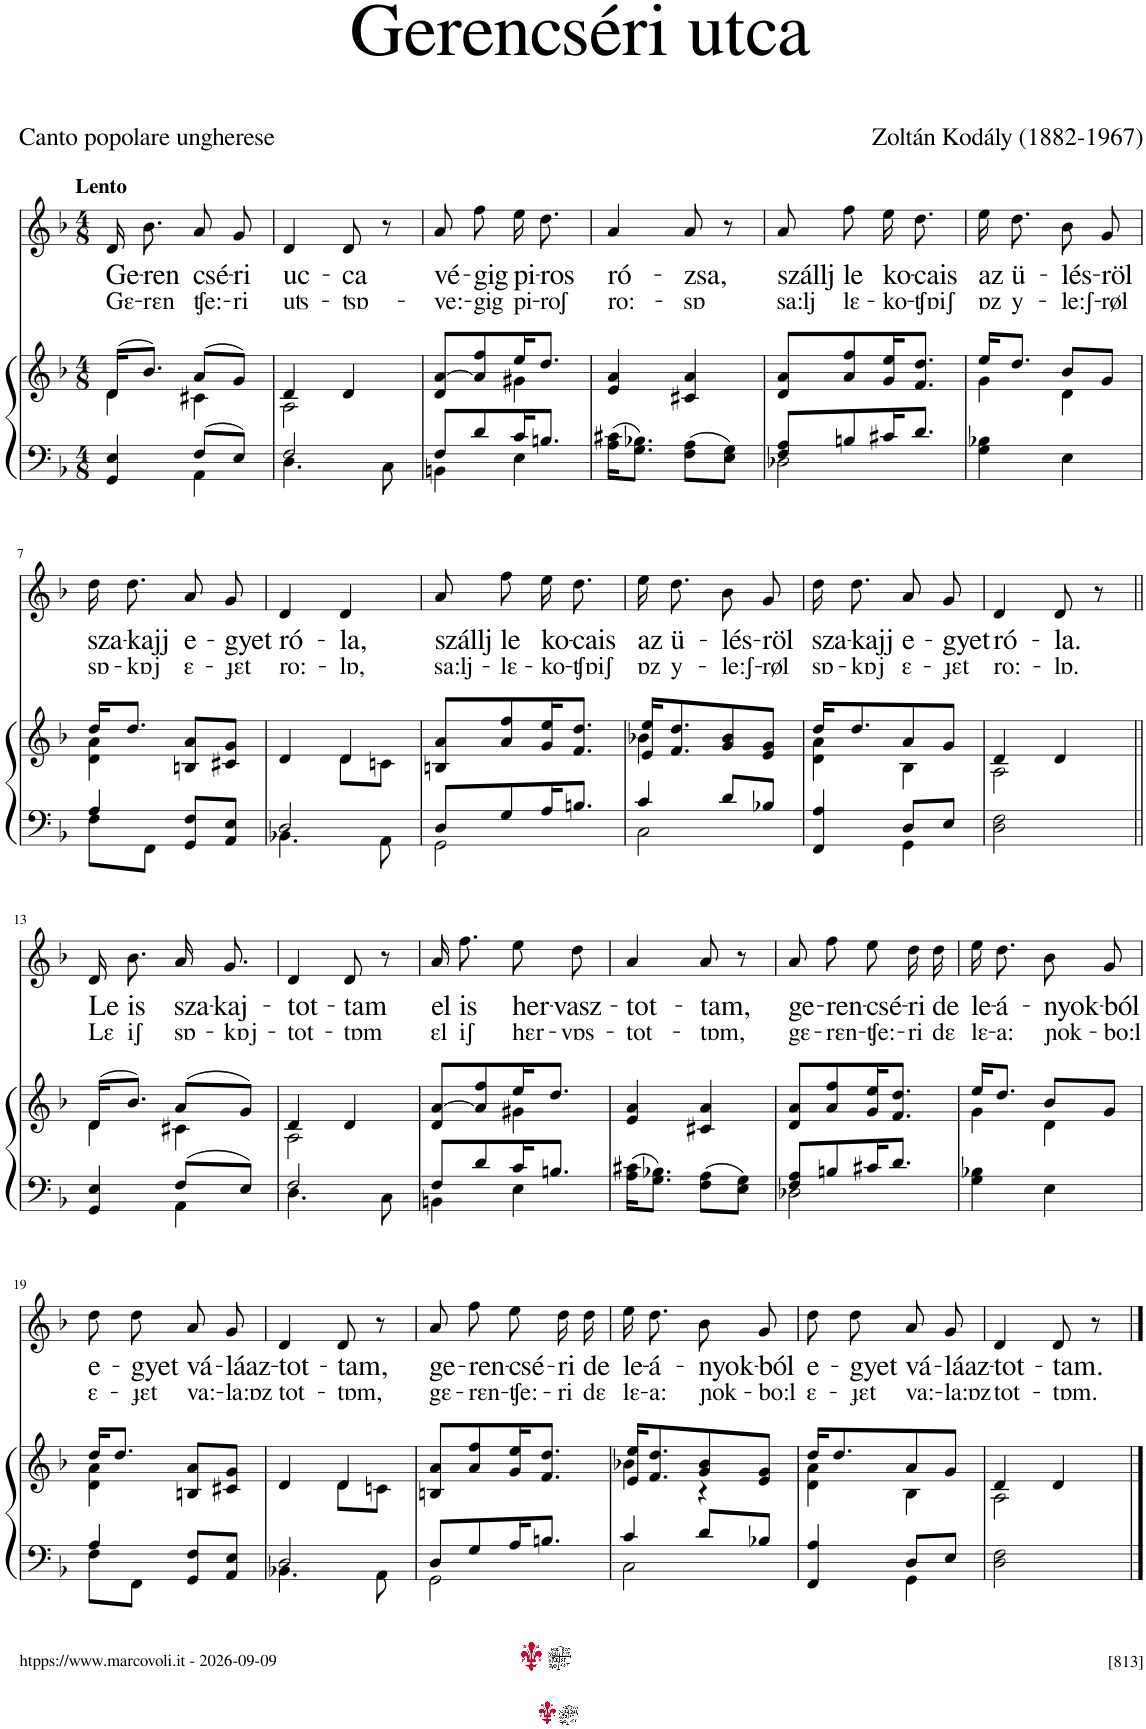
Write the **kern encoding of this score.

**kern	**kern	**kern	**text	**text
*part2	*part2	*part1	*part1	*part1
*staff3	*staff2	*staff1	*staff1	*staff1
*I"Piano	*	*I"Voice	*	*
*I'Pno	*	*	*	*
*clefF4	*clefG2	*clefG2	*	*
*k[b-]	*k[b-]	*k[b-]	*	*
*M4/8	*M4/8	*M4/8	*	*
=1	=1	=1	=1	=1
*^	*^	*	*	*
!	!	!	!	!LO:TX:a:B:t=Lento	!	!
!	!	!	!	!	!LO:LY:b	!LO:LY:b
4GG/ 4E/	4ryy	(16d/KL	4d\	16d/KL	Ge-	Gε-
!	!	!	!	!	!LO:LY:b	!LO:LY:b
.	.	8.b-/J)	.	8.b-/J	-ren	rεn
!	!	!	!	!	!LO:LY:b	!LO:LY:b
8F/L	4AA\	(8a/L	4c#X\	8a/	csé-	ʧe:-
!	!	!	!	!	!LO:LY:b	!LO:LY:b
8E/J	.	8g/J)	.	8g/	-ri	-ri
=2	=2	=2	=2	=2	=2	=2
!	!	!	!	!	!LO:LY:b	!LO:LY:b
2F/	4.D\	4d/	2A\	4d/	-uc-	uʦ-
!	!	!	!	!	!LO:LY:b	!LO:LY:b
.	.	4d/	.	8d/	-ca	ʦɒ-
.	8C\	.	.	8r	.	.
=3	=3	=3	=3	=3	=3	=3
!	!	!	!	!	!LO:LY:b	!LO:LY:b
8F/L	4BBn\	8d/ [8a/L	4ryy	8a/	vé-	ve:-
!	!	!	!	!	!LO:LY:b	!LO:LY:b
8d/	.	8a/] 8ff/	.	8ff\	-gig	-gig
!	!	!	!	!	!LO:LY:b	!LO:LY:b
16c/K	4E\	16ee/K	4g#X\	16ee\KL	pi-	pi-
!	!	!	!	!	!LO:LY:b	!LO:LY:b
8.Bn/J	.	8.dd/J	.	8.dd\J	-ros	-roʃ
*v	*v	*	*	*	*	*
*	*v	*v	*	*	*
=4	=4	=4	=4	=4
!	!	!	!LO:LY:b	!LO:LY:b
16A\ 16c#X\KL	4e/ 4a/	4a/	ró-	ro:-
8.G\ 8.B-X\J	.	.	.	.
!	!	!	!LO:LY:b	!LO:LY:b
8F\ 8A\L	4c#X/ 4a/	8a/	-zsa,	-sɒ
8E\ 8G\J	.	8r	.	.
=5	=5	=5	=5	=5
*^	*	*	*	*
!	!	!	!	!LO:LY:b	!LO:LY:b
8F/ 8A/L	2D-X\	8d/ 8a/L	8a/	szállj	sa:lj
!	!	!	!	!LO:LY:b	!LO:LY:b
8Bn/	.	8a/ 8ff/	8ff\	le	lε-
!	!	!	!	!LO:LY:b	!LO:LY:b
16c#X/K	.	16g/ 16ee/K	16ee\KL	ko-	ko-
!	!	!	!	!LO:LY:b	!LO:LY:b
8.d/J	.	8.f/ 8.dd/J	8.dd\J	-cais	ʧɒiʃ
*v	*v	*	*	*	*
=6	=6	=6	=6	=6
*	*^	*	*	*
!	!	!	!	!LO:LY:b	!LO:LY:b
4G\ 4B-X\	16ee/KL	4g\	16ee\KL	az	ɒz
!	!	!	!	!LO:LY:b	!LO:LY:b
.	8.dd/J	.	8.dd\J	ü-	-y-
!	!	!	!	!LO:LY:b	!LO:LY:b
4E\	8b-/L	4d\	8b-\	-lés-	-le:ʃ-
!	!	!	!	!LO:LY:b	!LO:LY:b
.	8g/J	.	8g/	-röl	-røl
!!LO:LB:g=z
=7	=7	=7	=7	=7	=7
*^	*	*	*	*	*
!	!	!	!	!	!LO:LY:b	!LO:LY:b
4A/	8F\L	16dd/KL	4d\ 4a\	16dd\KL	sza-	-sɒ-
!	!	!	!	!	!LO:LY:b	!LO:LY:b
.	.	8.dd/J	.	8.dd\J	-kajj	-kɒj
.	8FF\J	.	.	.	.	.
!	!	!	!	!	!LO:LY:b	!LO:LY:b
8GG/ 8F/L	4ryy	8Bn/ 8a/L	4ryy	8a/	e-	ε-
!	!	!	!	!	!LO:LY:b	!LO:LY:b
8AA/ 8E/J	.	8c#X/ 8g/J	.	8g/	-gyet	ɟεt
=8	=8	=8	=8	=8	=8	=8
!	!	!	!	!	!LO:LY:b	!LO:LY:b
2D/	4.BB-X\	4d/	4ryy	4d/	ró-	ro:-
!	!	!	!	!	!LO:LY:b	!LO:LY:b
.	.	4d/	8d\L	4d/	-la,	-lɒ,
.	8AA\	.	8cn\J	.	.	.
=9	=9	=9	=9	=9	=9	=9
!	!	!	!	!	!LO:LY:b	!LO:LY:b
*	*	*v	*v	*	*	*
8D/L	2GG\	8Bn/ 8a/L	8a/	szállj	-sa:lj-
!	!	!	!	!LO:LY:b	!LO:LY:b
8G/	.	8a/ 8ff/	8ff\	le	lε-
!	!	!	!	!LO:LY:b	!LO:LY:b
16A/K	.	16g/ 16ee/K	16ee\KL	ko-	ko-
!	!	!	!	!LO:LY:b	!LO:LY:b
8.Bn/J	.	8.f/ 8.dd/J	8.dd\J	-cais	ʧɒiʃ
=10	=10	=10	=10	=10	=10
*	*	*^	*	*	*
!	!	!	!	!	!LO:LY:b	!LO:LY:b
4c/	2C\	16e/ 16ee/KL	4b-X\	16ee\KL	az	ɒz
!	!	!	!	!	!LO:LY:b	!LO:LY:b
.	.	8.f/ 8.dd/	.	8.dd\J	ü-	-y-
!	!	!	!	!	!LO:LY:b	!LO:LY:b
8d/L	.	8g/ 8b-/	4ryy	8b-\	-lés-	-le:ʃ-
!	!	!	!	!	!LO:LY:b	!LO:LY:b
8B-X/J	.	8e/ 8g/J	.	8g/	-röl	-røl
=11	=11	=11	=11	=11	=11	=11
!	!	!	!	!	!LO:LY:b	!LO:LY:b
4FF/ 4A/	4ryy	16dd/KL	4d\ 4a\	16dd\KL	sza-	-sɒ-
!	!	!	!	!	!LO:LY:b	!LO:LY:b
.	.	8.dd/	.	8.dd\J	-kajj	-kɒj
!	!	!	!	!	!LO:LY:b	!LO:LY:b
8D/L	4GG\	8a/	4B-\	8a/	e-	ε-
!	!	!	!	!	!LO:LY:b	!LO:LY:b
8E/J	.	8g/J	.	8g/	-gyet	ɟεt
*v	*v	*	*	*	*	*
=12	=12	=12	=12	=12	=12
!	!	!	!	!LO:LY:b	!LO:LY:b
2D\ 2F\	4d/	2A\	4d/	ró-	ro:-
!	!	!	!	!LO:LY:b	!LO:LY:b
.	4d/	.	8d/	-la.	-lɒ.
.	.	.	8r	.	.
!!LO:LB:g=z
=13||	=13||	=13||	=13||	=13||	=13||
*^	*	*	*	*	*
!	!	!	!	!	!LO:LY:b	!LO:LY:b
4GG/ 4E/	4ryy	(16d/KL	4d\	16d/KL	Le	Lε
!	!	!	!	!	!LO:LY:b	!LO:LY:b
.	.	8.b-/J)	.	8.b-/J	is	iʃ
!	!	!	!	!	!LO:LY:b	!LO:LY:b
8F/L	4AA\	(8a/L	4c#X\	16a/KL	sza-	-sɒ-
!	!	!	!	!	!LO:LY:b	!LO:LY:b
.	.	.	.	8.g/J	-kaj-	kɒj-
8E/J	.	8g/J)	.	.	.	.
=14	=14	=14	=14	=14	=14	=14
!	!	!	!	!	!LO:LY:b	!LO:LY:b
2F/	4.D\	4d/	2A\	4d/	-tot-	-tot-
!	!	!	!	!	!LO:LY:b	!LO:LY:b
.	.	4d/	.	8d/	-tam	-tɒm
.	8C\	.	.	8r	.	.
=15	=15	=15	=15	=15	=15	=15
!	!	!	!	!	!LO:LY:b	!LO:LY:b
8F/L	4BBn\	8d/ [8a/L	4ryy	16a\KL	el	εl
!	!	!	!	!	!LO:LY:b	!LO:LY:b
.	.	.	.	8.ff\J	is	iʃ
8d/	.	8a/] 8ff/	.	.	.	.
!	!	!	!	!	!LO:LY:b	!LO:LY:b
16c/K	4E\	16ee/K	4g#X\	8ee\	her-	hεr-
8.Bn/J	.	8.dd/J	.	.	.	.
!	!	!	!	!	!LO:LY:b	!LO:LY:b
.	.	.	.	8dd\	-vasz-	-vɒs-
*v	*v	*	*	*	*	*
*	*v	*v	*	*	*
=16	=16	=16	=16	=16
!	!	!	!LO:LY:b	!LO:LY:b
16A\ 16c#X\KL	4e/ 4a/	4a/	-tot-	-tot-
8.G\ 8.B-X\J	.	.	.	.
!	!	!	!LO:LY:b	!LO:LY:b
8F\ 8A\L	4c#X/ 4a/	8a/	-tam,	-tɒm,
8E\ 8G\J	.	8r	.	.
=17	=17	=17	=17	=17
*^	*	*	*	*
!	!	!	!	!LO:LY:b	!LO:LY:b
8F/ 8A/L	2D-X\	8d/ 8a/L	8a/	ge-	gε-
!	!	!	!	!LO:LY:b	!LO:LY:b
8Bn/	.	8a/ 8ff/	8ff\	-ren-	rεn-
!	!	!	!	!LO:LY:b	!LO:LY:b
16c#X/K	.	16g/ 16ee/K	8ee\	-csé-	ʧe:-
8.d/J	.	8.f/ 8.dd/J	.	.	.
!	!	!	!	!LO:LY:b	!LO:LY:b
.	.	.	16dd\LL	-ri	ri
!	!	!	!	!LO:LY:b	!LO:LY:b
.	.	.	16dd\JJ	de	dε
*v	*v	*	*	*	*
=18	=18	=18	=18	=18
*	*^	*	*	*
!	!	!	!	!LO:LY:b	!LO:LY:b
4G\ 4B-X\	16ee/KL	4g\	16ee\KL	le-	lε-
!	!	!	!	!LO:LY:b	!LO:LY:b
.	8.dd/J	.	8.dd\J	-á-	-a:
!	!	!	!	!LO:LY:b	!LO:LY:b
4E\	8b-/L	4d\	8b-\	-nyok-	ɲok-
!	!	!	!	!LO:LY:b	!LO:LY:b
.	8g/J	.	8g/	-ból	-bo:l
!!LO:LB:g=z
=19	=19	=19	=19	=19	=19
*^	*	*	*	*	*
!	!	!	!	!	!LO:LY:b	!LO:LY:b
4A/	8F\L	16dd/KL	4d\ 4a\	8dd\	e-	ε-
.	.	8.dd/J	.	.	.	.
!	!	!	!	!	!LO:LY:b	!LO:LY:b
.	8FF\J	.	.	8dd\	-gyet	ɟεt
!	!	!	!	!	!LO:LY:b	!LO:LY:b
8GG/ 8F/L	4ryy	8Bn/ 8a/L	4ryy	8a/	vá-	va:-
!	!	!	!	!	!LO:LY:b	!LO:LY:b
8AA/ 8E/J	.	8c#X/ 8g/J	.	8g/	-láaz-	la:ɒz
=20	=20	=20	=20	=20	=20	=20
!	!	!	!	!	!LO:LY:b	!LO:LY:b
2D/	4.BB-X\	4d/	4ryy	4d/	-tot-	tot-
!	!	!	!	!	!LO:LY:b	!LO:LY:b
.	.	4d/	8d\L	8d/	-tam,	-tɒm,
.	8AA\	.	8cn\J	8r	.	.
=21	=21	=21	=21	=21	=21	=21
!	!	!	!	!	!LO:LY:b	!LO:LY:b
*	*	*v	*v	*	*	*
8D/L	2GG\	8Bn/ 8a/L	8a/	ge-	gε-
!	!	!	!	!LO:LY:b	!LO:LY:b
8G/	.	8a/ 8ff/	8ff\	-ren-	rεn-
!	!	!	!	!LO:LY:b	!LO:LY:b
16A/K	.	16g/ 16ee/K	8ee\	-csé-	ʧe:-
8.Bn/J	.	8.f/ 8.dd/J	.	.	.
!	!	!	!	!LO:LY:b	!LO:LY:b
.	.	.	16dd\LL	-ri	ri
!	!	!	!	!LO:LY:b	!LO:LY:b
.	.	.	16dd\JJ	de	dε
=22	=22	=22	=22	=22	=22
*	*	*^	*	*	*
!	!	!	!	!	!LO:LY:b	!LO:LY:b
4c/	2C\	16e/ 16ee/KL	4b-X\	16ee\KL	le-	lε-
!	!	!	!	!	!LO:LY:b	!LO:LY:b
.	.	8.f/ 8.dd/	.	8.dd\J	-á-	-a:
!	!	!	!	!	!LO:LY:b	!LO:LY:b
8d/L	.	8g/ 8b-/	4r	8b-\	-nyok-	ɲok-
!	!	!	!	!	!LO:LY:b	!LO:LY:b
8B-X/J	.	8e/ 8g/J	.	8g/	-ból	-bo:l
=23	=23	=23	=23	=23	=23	=23
!	!	!	!	!	!LO:LY:b	!LO:LY:b
4FF/ 4A/	4ryy	16dd/KL	4d\ 4a\	8dd\	e-	ε-
.	.	8.dd/	.	.	.	.
!	!	!	!	!	!LO:LY:b	!LO:LY:b
.	.	.	.	8dd\	-gyet	ɟεt
!	!	!	!	!	!LO:LY:b	!LO:LY:b
8D/L	4GG\	8a/	4B-\	8a/	vá-	va:-
!	!	!	!	!	!LO:LY:b	!LO:LY:b
8E/J	.	8g/J	.	8g/	-láaz-	la:ɒz
*v	*v	*	*	*	*	*
=24	=24	=24	=24	=24	=24
!	!	!	!	!LO:LY:b	!LO:LY:b
2D\ 2F\	4d/	2A\	4d/	-tot-	tot-
!	!	!	!	!LO:LY:b	!LO:LY:b
.	4d/	.	8d/	-tam.	-tɒm.
.	.	.	8r	.	.
*	*v	*v	*	*	*
==	==	==	==	==
*-	*-	*-	*-	*-
